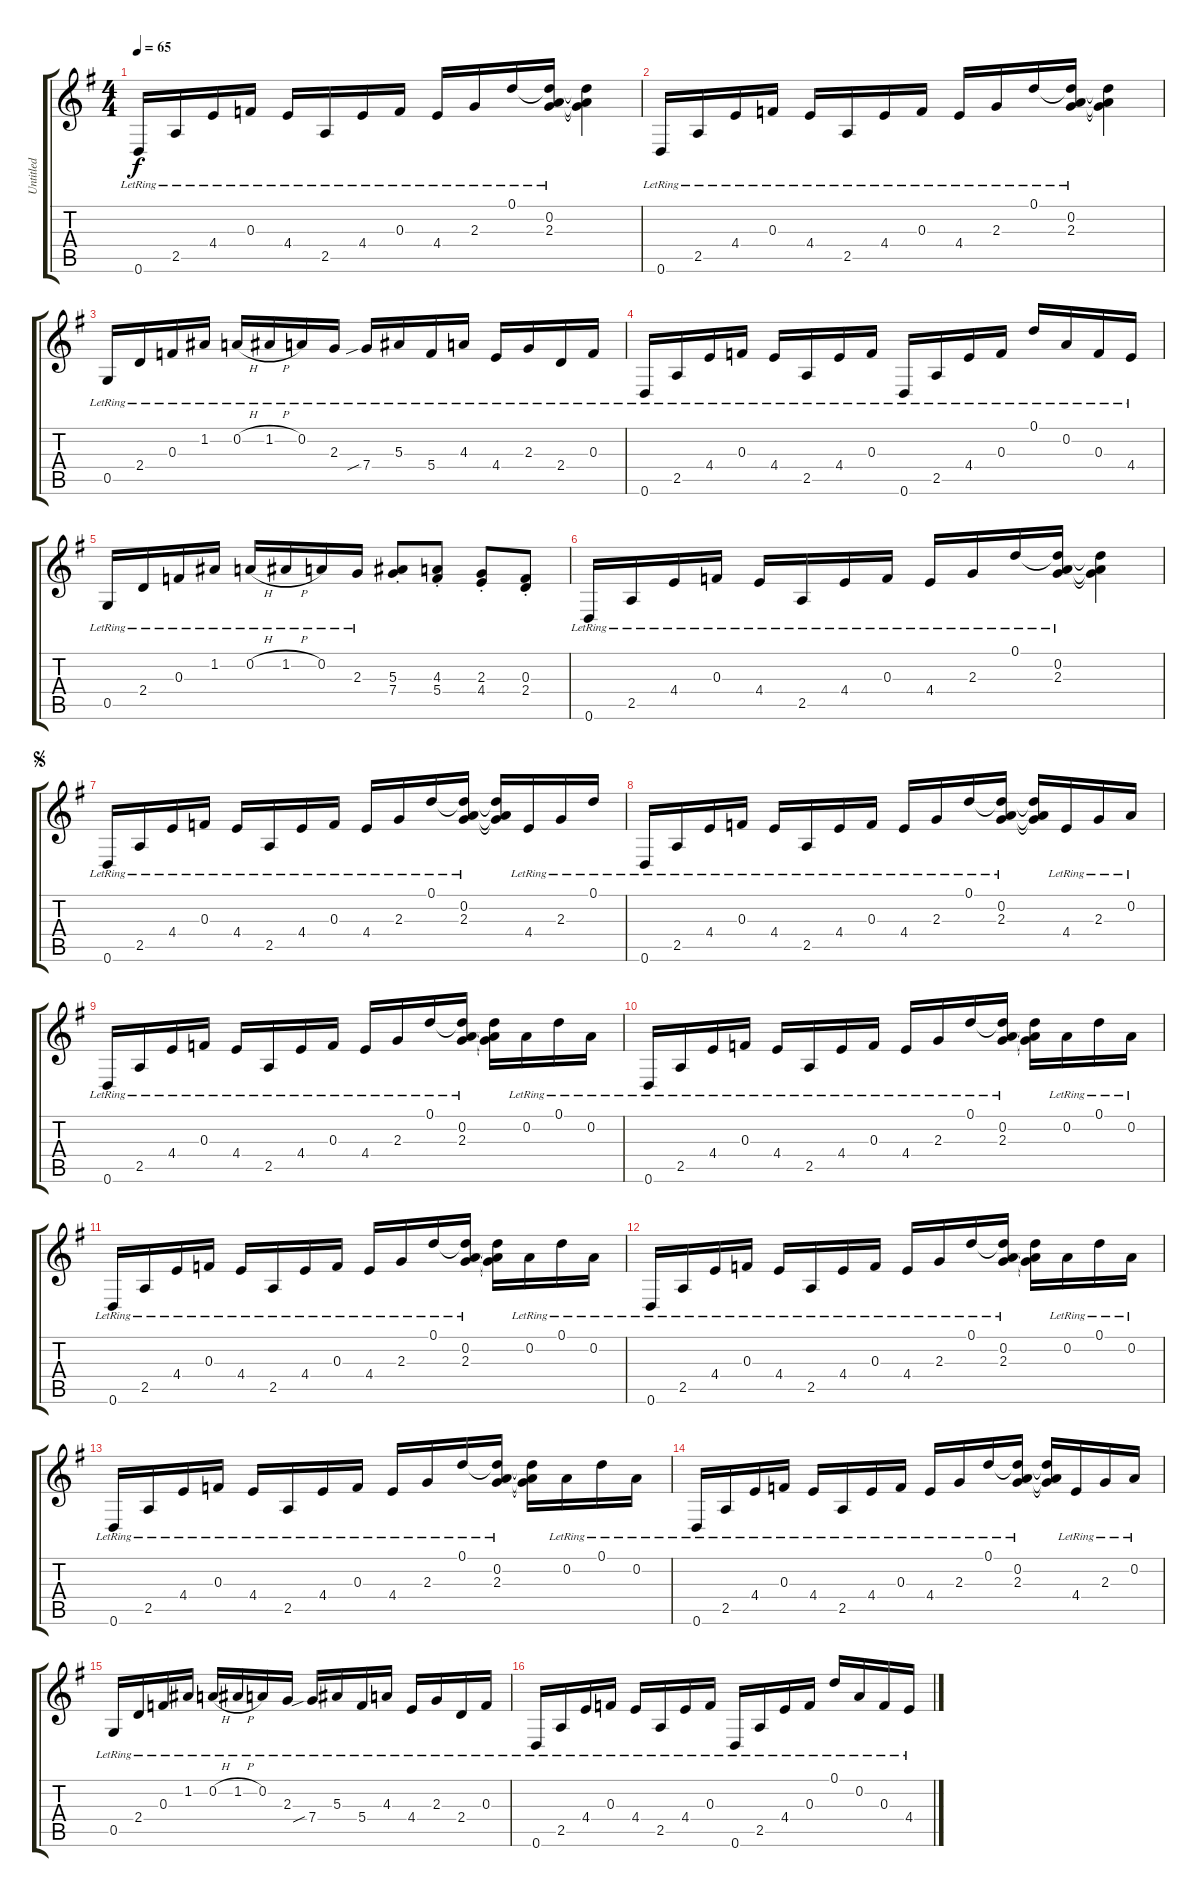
\track ("Untitled" "Untitled") {instrument acousticguitarnylon}
\staff {score tabs}
\tuning (D4 A3 F3 C3 G2 D2) {hide}
\ts (4 4)
\tempo 65
\clef g2
\ks g
0.6{lr}.16{dy f instrument acousticguitarnylon} 2.5{lr}.16 4.4{lr}.16 0.3{lr}.16 4.4{lr}.16 2.5{lr}.16 4.4{lr}.16 0.3{lr}.16 4.4{lr}.16 2.3{lr}.16 0.1{lr}.16 (0.1{t} 0.2{lr} 2.3{lr}).16 (0.1{t} 0.2{t} 2.3{t}).4 |
0.6{lr}.16 2.5{lr}.16 4.4{lr}.16 0.3{lr}.16 4.4{lr}.16 2.5{lr}.16 4.4{lr}.16 0.3{lr}.16 4.4{lr}.16 2.3{lr}.16 0.1{lr}.16 (0.1{t} 0.2{lr} 2.3{lr}).16 (0.1{t} 0.2{t} 2.3{t}).4 |
0.5{lr}.16 2.4{lr}.16 0.3{lr}.16 1.2{lr}.16 0.2{h lr}.16 1.2{h lr}.16 0.2{lr}.16 2.3{lr}.16 7.4{sib lr}.16 5.3{lr}.16 5.4{lr}.16 4.3{lr}.16 4.4{lr}.16 2.3{lr}.16 2.4{lr}.16 0.3{lr}.16 |
0.6{lr}.16 2.5{lr}.16 4.4{lr}.16 0.3{lr}.16 4.4{lr}.16 2.5{lr}.16 4.4{lr}.16 0.3{lr}.16 0.6{lr}.16 2.5{lr}.16 4.4{lr}.16 0.3{lr}.16 0.1{lr}.16 0.2{lr}.16 0.3{lr}.16 4.4{lr}.16 |
0.5{lr}.16 2.4{lr}.16 0.3{lr}.16 1.2{lr}.16 0.2{h lr}.16 1.2{h lr}.16 0.2{lr}.16 2.3{lr}.16 (5.3{st} 7.4{st}).8 (4.3{st} 5.4{st}).8 (2.3{st} 4.4{st}).8 (0.3{st} 2.4{st}).8 |
0.6{lr}.16 2.5{lr}.16 4.4{lr}.16 0.3{lr}.16 4.4{lr}.16 2.5{lr}.16 4.4{lr}.16 0.3{lr}.16 4.4{lr}.16 2.3{lr}.16 0.1{lr}.16 (0.1{t} 0.2{lr} 2.3{lr}).16 (0.1{t} 0.2{t} 2.3{t}).4 |
\jump segno
0.6{lr}.16 2.5{lr}.16 4.4{lr}.16 0.3{lr}.16 4.4{lr}.16 2.5{lr}.16 4.4{lr}.16 0.3{lr}.16 4.4{lr}.16 2.3{lr}.16 0.1{lr}.16 (0.1{t} 0.2{lr} 2.3{lr}).16 (0.1{t} 0.2{t} 2.3{t}).16 4.4{lr}.16 2.3{lr}.16 0.1{lr}.16 |
0.6{lr}.16 2.5{lr}.16 4.4{lr}.16 0.3{lr}.16 4.4{lr}.16 2.5{lr}.16 4.4{lr}.16 0.3{lr}.16 4.4{lr}.16 2.3{lr}.16 0.1{lr}.16 (0.1{t} 0.2{lr} 2.3{lr}).16 (0.1{t} 0.2{t} 2.3{t}).16 4.4{lr}.16 2.3{lr}.16 0.2{lr}.16 |
0.6{lr}.16 2.5{lr}.16 4.4{lr}.16 0.3{lr}.16 4.4{lr}.16 2.5{lr}.16 4.4{lr}.16 0.3{lr}.16 4.4{lr}.16 2.3{lr}.16 0.1{lr}.16 (0.1{t} 0.2{lr} 2.3{lr}).16 (0.1{t} 0.2{t} 2.3{t}).16 0.2{lr}.16 0.1{lr}.16 0.2{lr}.16 |
0.6{lr}.16 2.5{lr}.16 4.4{lr}.16 0.3{lr}.16 4.4{lr}.16 2.5{lr}.16 4.4{lr}.16 0.3{lr}.16 4.4{lr}.16 2.3{lr}.16 0.1{lr}.16 (0.1{t} 0.2{lr} 2.3{lr}).16 (0.1{t} 0.2{t} 2.3{t}).16 0.2{lr}.16 0.1{lr}.16 0.2{lr}.16 |
0.6{lr}.16 2.5{lr}.16 4.4{lr}.16 0.3{lr}.16 4.4{lr}.16 2.5{lr}.16 4.4{lr}.16 0.3{lr}.16 4.4{lr}.16 2.3{lr}.16 0.1{lr}.16 (0.1{t} 0.2{lr} 2.3{lr}).16 (0.1{t} 0.2{t} 2.3{t}).16 0.2{lr}.16 0.1{lr}.16 0.2{lr}.16 |
0.6{lr}.16 2.5{lr}.16 4.4{lr}.16 0.3{lr}.16 4.4{lr}.16 2.5{lr}.16 4.4{lr}.16 0.3{lr}.16 4.4{lr}.16 2.3{lr}.16 0.1{lr}.16 (0.1{t} 0.2{lr} 2.3{lr}).16 (0.1{t} 0.2{t} 2.3{t}).16 0.2{lr}.16 0.1{lr}.16 0.2{lr}.16 |
0.6{lr}.16 2.5{lr}.16 4.4{lr}.16 0.3{lr}.16 4.4{lr}.16 2.5{lr}.16 4.4{lr}.16 0.3{lr}.16 4.4{lr}.16 2.3{lr}.16 0.1{lr}.16 (0.1{t} 0.2{lr} 2.3{lr}).16 (0.1{t} 0.2{t} 2.3{t}).16 0.2{lr}.16 0.1{lr}.16 0.2{lr}.16 |
0.6{lr}.16 2.5{lr}.16 4.4{lr}.16 0.3{lr}.16 4.4{lr}.16 2.5{lr}.16 4.4{lr}.16 0.3{lr}.16 4.4{lr}.16 2.3{lr}.16 0.1{lr}.16 (0.1{t} 0.2{lr} 2.3{lr}).16 (0.1{t} 0.2{t} 2.3{t}).16 4.4{lr}.16 2.3{lr}.16 0.2{lr}.16 |
0.5{lr}.16 2.4{lr}.16 0.3{lr}.16 1.2{lr}.16 0.2{h lr}.16 1.2{h lr}.16 0.2{lr}.16 2.3{lr}.16 7.4{sib lr}.16 5.3{lr}.16 5.4{lr}.16 4.3{lr}.16 4.4{lr}.16 2.3{lr}.16 2.4{lr}.16 0.3{lr}.16 |
0.6{lr}.16 2.5{lr}.16 4.4{lr}.16 0.3{lr}.16 4.4{lr}.16 2.5{lr}.16 4.4{lr}.16 0.3{lr}.16 0.6{lr}.16 2.5{lr}.16 4.4{lr}.16 0.3{lr}.16 0.1{lr}.16 0.2{lr}.16 0.3{lr}.16 4.4{lr}.16
